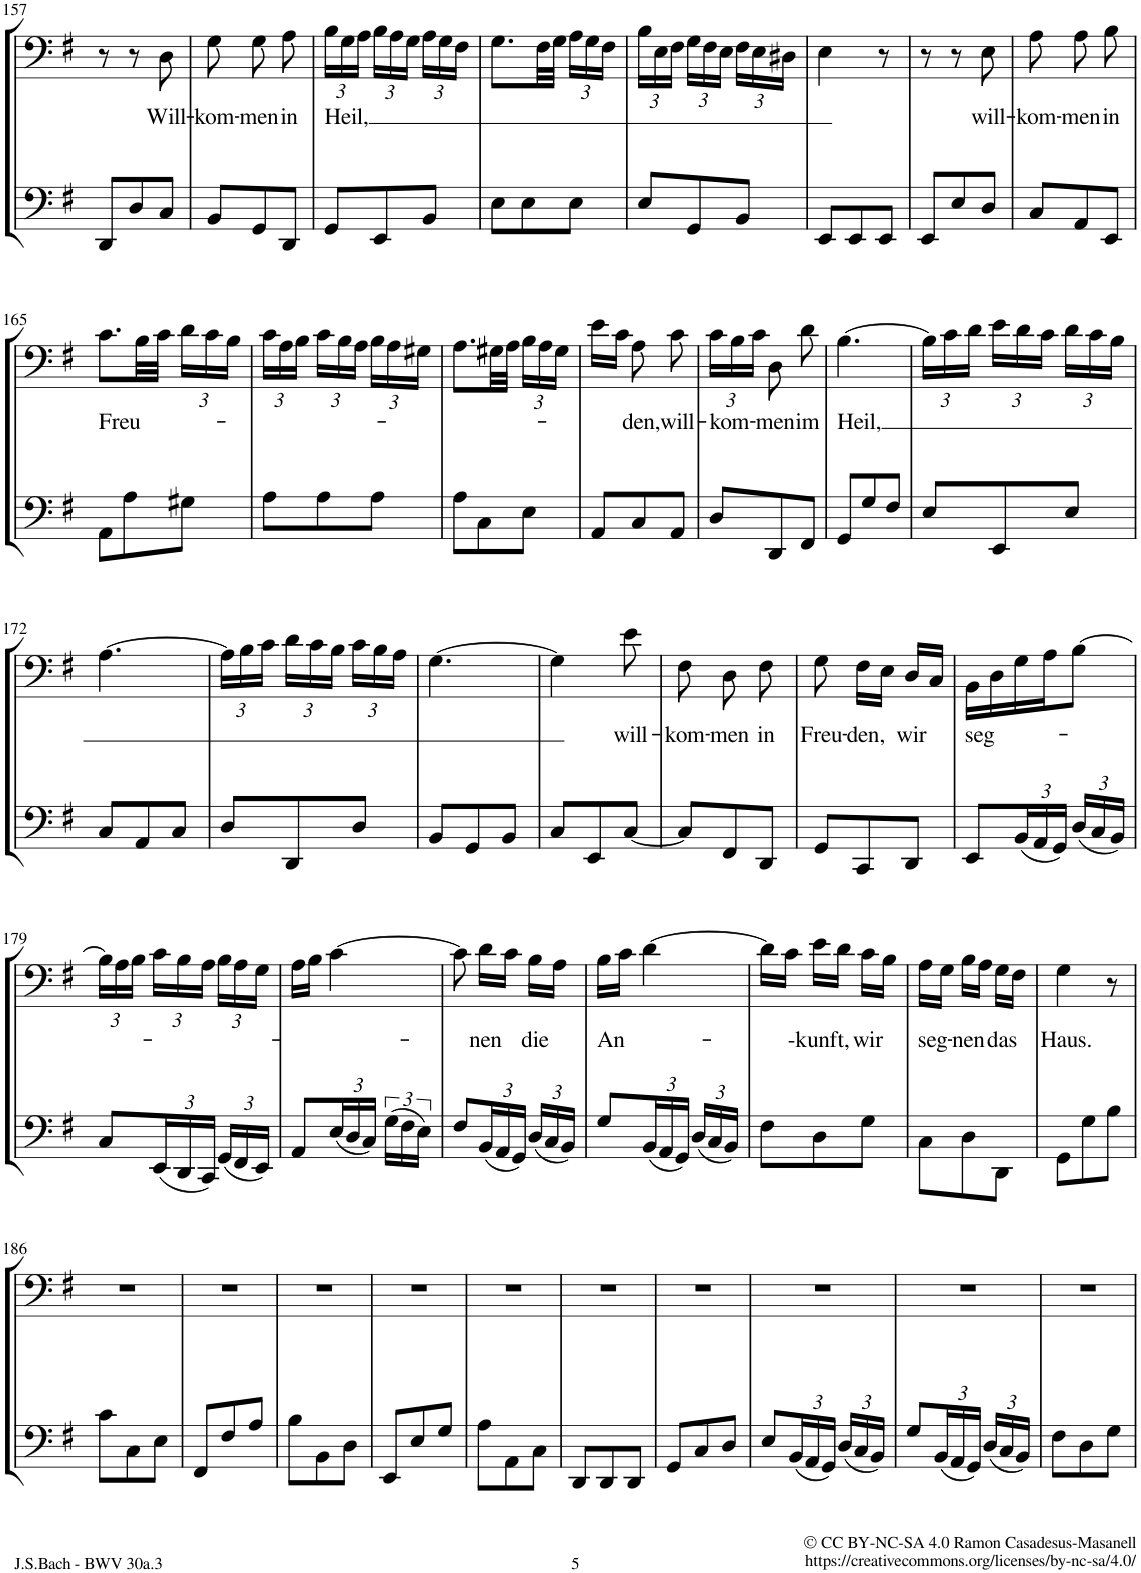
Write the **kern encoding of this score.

**kern	**kern	**text
*part2	*part1	*part1
*staff2	*staff1	*staff1
*I"Continuo	*I"Schicksal	*
!!LO:PB:g=z
*clefF4	*clefF4	*
*k[f#]	*k[f#]	*
*M3/8	*M3/8	*
=157	=157	=157
8DD/L	8r	.
8D/	8r	.
!	!	!LO:LY:b
8C/J	8D\	Will-
=158	=158	=158
!	!	!LO:LY:b
8BB/L	8G\	-kom-
!	!	!LO:LY:b
8GG/	8G\	-men
!	!	!LO:LY:b
8DD/J	8A\	in
=159	=159	=159
*	*Xbrackettup	*
!	!	!LO:LY:b
8GG/L	24B\LL	Heil,
.	24G\	.
.	24A\JJ	.
8EE/	24B\LL	.
.	24A\	.
.	24G\JJ	.
8BB/J	24A\LL	.
.	24G\	.
.	24F#\JJ	.
=160	=160	=160
8E\L	8.G\L	.
8E\	.	.
.	32F#\LL	.
.	32G\JJJ	.
8E\J	24A\LL	.
.	24G\	.
.	24F#\JJ	.
=161	=161	=161
8E/L	24B\LL	.
.	24E\	.
.	24F#\JJ	.
8GG/	24G\LL	.
.	24F#\	.
.	24E\JJ	.
8BB/J	24F#\LL	.
.	24E\	.
.	24D#X\JJ	.
=162	=162	=162
8EE/L	4E\	.
8EE/	.	.
8EE/J	8r	.
=163	=163	=163
8EE/L	8r	.
8E/	8r	.
!	!	!LO:LY:b
8D/J	8E\	will-
=164	=164	=164
!	!	!LO:LY:b
8C/L	8A\	-kom-
!	!	!LO:LY:b
8AA/	8A\	-men
!	!	!LO:LY:b
8EE/J	8B\	in
!!LO:LB:g=z
=165	=165	=165
!	!	!LO:LY:b
8AA\L	8.c\L	Freu-
8A\	.	.
.	32B\LL	.
.	32c\JJJ	.
8G#X\J	24d\LL	.
.	24c\	.
.	24B\JJ	.
=166	=166	=166
8A\L	24c\LL	.
.	24A\	.
.	24B\JJ	.
8A\	24c\LL	.
.	24B\	.
.	24A\JJ	.
8A\J	24B\LL	.
.	24A\	.
.	24G#X\JJ	.
=167	=167	=167
8A\L	8.A\L	.
8C\	.	.
.	32G#X\LL	.
.	32A\JJJ	.
8E\J	24B\LL	.
.	24A\	.
.	24G#\JJ	.
=168	=168	=168
8AA/L	16e\LL	.
.	16c\JJ	.
!	!	!LO:LY:b
8C/	8A\	-den,
!	!	!LO:LY:b
8AA/J	8c\	will-
=169	=169	=169
!	!	!LO:LY:b
8D/L	24c\LL	-kom-
.	24B\	.
.	24c\JJ	.
!	!	!LO:LY:b
8DD/	8D\	-men
!	!	!LO:LY:b
8FF#/J	8d\	im
=170	=170	=170
!	!	!LO:LY:b
8GG/L	[4.B\	Heil,
8G/	.	.
8F#/J	.	.
=171	=171	=171
8E/L	24B\LL]	.
.	24c\	.
.	24d\JJ	.
8EE/	24e\LL	.
.	24d\	.
.	24c\JJ	.
8E/J	24d\LL	.
.	24c\	.
.	24B\JJ	.
!!LO:LB:g=z
=172	=172	=172
8C/L	[4.A\	.
8AA/	.	.
8C/J	.	.
=173	=173	=173
8D/L	24A\LL]	.
.	24B\	.
.	24c\JJ	.
8DD/	24d\LL	.
.	24c\	.
.	24B\JJ	.
8D/J	24c\LL	.
.	24B\	.
.	24A\JJ	.
=174	=174	=174
8BB/L	[>4.G\	.
8GG/	.	.
8BB/J	.	.
=175	=175	=175
8C/L	4G\]	.
8EE/	.	.
!	!	!LO:LY:b
[8C/J	8e\	will-
=176	=176	=176
!	!	!LO:LY:b
8C/L]	8F#\	-kom-
!	!	!LO:LY:b
8FF#/	8D\	-men
!	!	!LO:LY:b
8DD/J	8F#\	in
=177	=177	=177
!	!	!LO:LY:b
8GG/L	8G\	Freu-
!	!	!LO:LY:b
8CC/	16F#\LL	-den,
.	16E\JJ	.
!	!	!LO:LY:b
8DD/J	16D/LL	wir
.	16C/JJ	.
=178	=178	=178
!	!	!LO:LY:b
8EE/L	16BB\LL	seg-
.	16D\	.
*Xbrackettup	*	*
(24BB/L	16G\	.
24AA/	.	.
.	16A\J	.
24GG/JJ)	.	.
(24D/LL	[8B\J	.
24C/	.	.
24BB/JJ)	.	.
!!LO:LB:g=z
=179	=179	=179
8C/L	24B\LL]	.
.	24A\	.
.	24B\JJ	.
(24EE/L	24c\LL	.
24DD/	24B\	.
24CC/JJ)	24A\JJ	.
(24GG/LL	24B\LL	.
24FF#/	24A\	.
24EE/JJ)	24G\JJ	.
=180	=180	=180
8AA/L	16A\LL	.
.	16B\JJ	.
(24E/L	[4c\	.
24D/	.	.
24C/JJ)	.	.
*brackettup	*	*
(24G\LL	.	.
24F#\	.	.
24E\JJ)	.	.
=181	=181	=181
8F#/L	8c\]	.
*Xbrackettup	*	*
!	!	!LO:LY:b
(24BB/L	16d\LL	-nen
24AA/	.	.
.	16c\JJ	.
24GG/JJ)	.	.
!	!	!LO:LY:b
(24D/LL	16B\LL	die
24C/	.	.
.	16A\JJ	.
24BB/JJ)	.	.
=182	=182	=182
!	!	!LO:LY:b
8G/L	16B\LL	An-
.	16c\JJ	.
(24BB/L	[>4d\	.
24AA/	.	.
24GG/JJ)	.	.
(24D/LL	.	.
24C/	.	.
24BB/JJ)	.	.
=183	=183	=183
8F#\L	16d\LL]	.
!	!	!LO:LY:b
.	16c\JJ	--
!	!	!LO:LY:b
8D\	16e\LL	kunft,
.	16d\JJ	.
!	!	!LO:LY:b
8G\J	16c\LL	wir
.	16B\JJ	.
=184	=184	=184
!	!	!LO:LY:b
8C\L	16A\LL	seg-
.	16G\JJ	.
!	!	!LO:LY:b
8D\	16B\LL	-nen
.	16A\JJ	.
!	!	!LO:LY:b
8DD\J	16G\LL	das
.	16F#\JJ	.
=185	=185	=185
!	!	!LO:LY:b
8GG\L	4G\	Haus.
8G\	.	.
8B\J	8r	.
!!LO:LB:g=z
=186	=186	=186
8c\L	4.r	.
8C\	.	.
8E\J	.	.
=187	=187	=187
8FF#/L	4.r	.
8F#/	.	.
8A/J	.	.
=188	=188	=188
8B\L	4.r	.
8BB\	.	.
8D\J	.	.
=189	=189	=189
8EE/L	4.r	.
8E/	.	.
8G/J	.	.
=190	=190	=190
8A\L	4.r	.
8AA\	.	.
8C\J	.	.
=191	=191	=191
8DD/L	4.r	.
8DD/	.	.
8DD/J	.	.
=192	=192	=192
8GG/L	4.r	.
8C/	.	.
8D/J	.	.
=193	=193	=193
8E/L	4.r	.
(24BB/L	.	.
24AA/	.	.
24GG/JJ)	.	.
(24D/LL	.	.
24C/	.	.
24BB/JJ)	.	.
=194	=194	=194
8G/L	4.r	.
(24BB/L	.	.
24AA/	.	.
24GG/JJ)	.	.
(24D/LL	.	.
24C/	.	.
24BB/JJ)	.	.
=195	=195	=195
8F#\L	4.r	.
8D\	.	.
8G\J	.	.
=	=	=
*-	*-	*-
